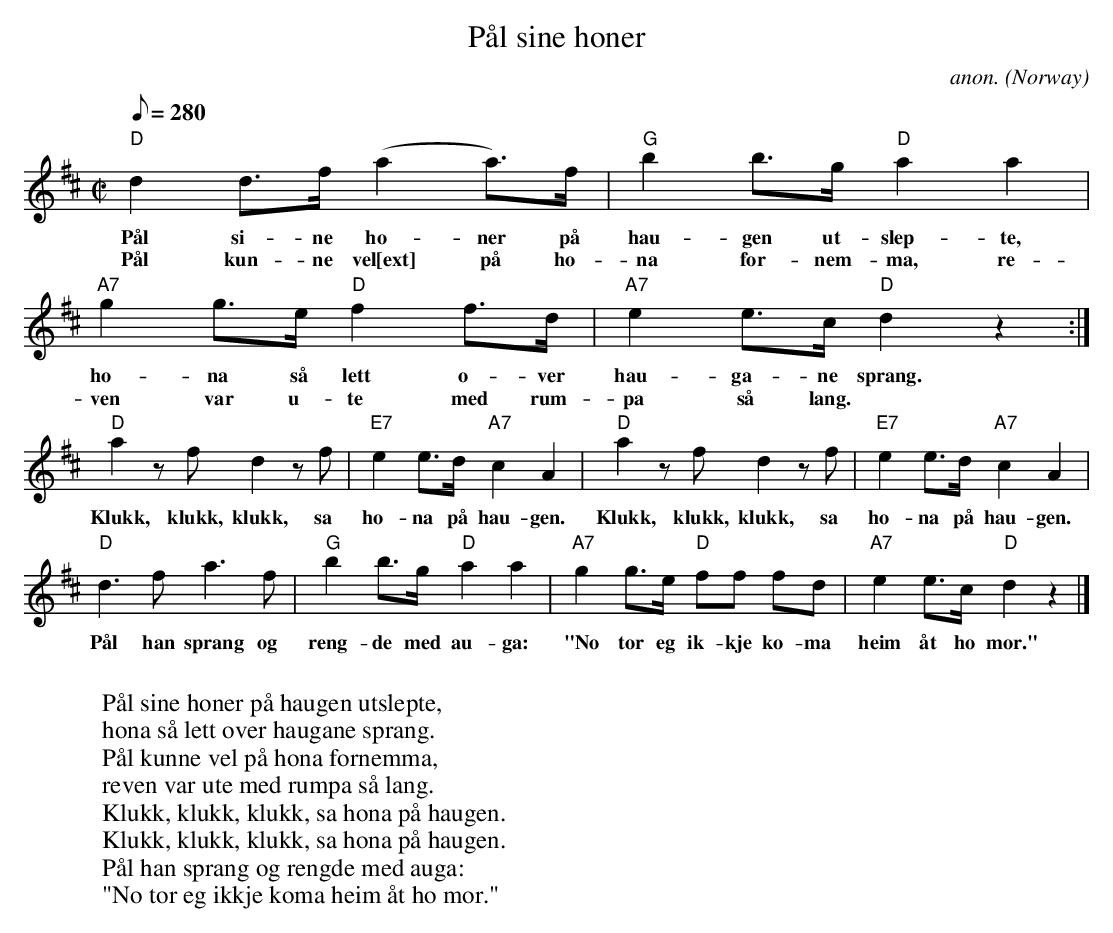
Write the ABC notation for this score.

X:1
T:P\aal sine h\oner
C:anon.
O:Norway
M:C|
L:1/8
Q:280
K:D
"D"d2d>f(a2a>)f|"G"b2b>g"D"a2a2|"A7"g2g>e"D"f2f>d|"A7"e2e>c"D"d2z2:|
w:P\aal si-ne h\o-ner p\aa hau-gen ut-slep-te, h\o-na s\aa lett o-ver hau-ga-ne sprang.
w:P\aal kun-ne vel[ext] p\aa h\o-na for-nem-ma, re-ven var u-te med rum-pa s\aa lang.
"D"a2zfd2zf|"E7"e2e>d"A7"c2A2|"D"a2zfd2zf|"E7"e2e>d"A7"c2A2|
w:Klukk, klukk, klukk, sa h\o-na p\aa hau-gen. Klukk, klukk, klukk, sa h\o-na p\aa hau-gen.
"D"d3fa3f|"G"b2b>g"D"a2a2|"A7"g2g>e "D"ff fd|"A7"e2e>c"D"d2z2|]
w:P\aal han sprang og reng-de med au-ga: "No t\or eg ik-kje ko-ma heim \aat ho mor."
W:
W:P\aal sine h\oner p\aa haugen utslepte,
W:h\ona s\aa lett over haugane sprang.
W:P\aal kunne vel p\aa h\ona fornemma,
W:reven var ute med rumpa s\aa lang.
W:Klukk, klukk, klukk, sa h\ona p\aa haugen.
W:Klukk, klukk, klukk, sa h\ona p\aa haugen.
W:P\aal han sprang og rengde med auga:
W:"No t\or eg ikkje koma heim \aat ho mor."
